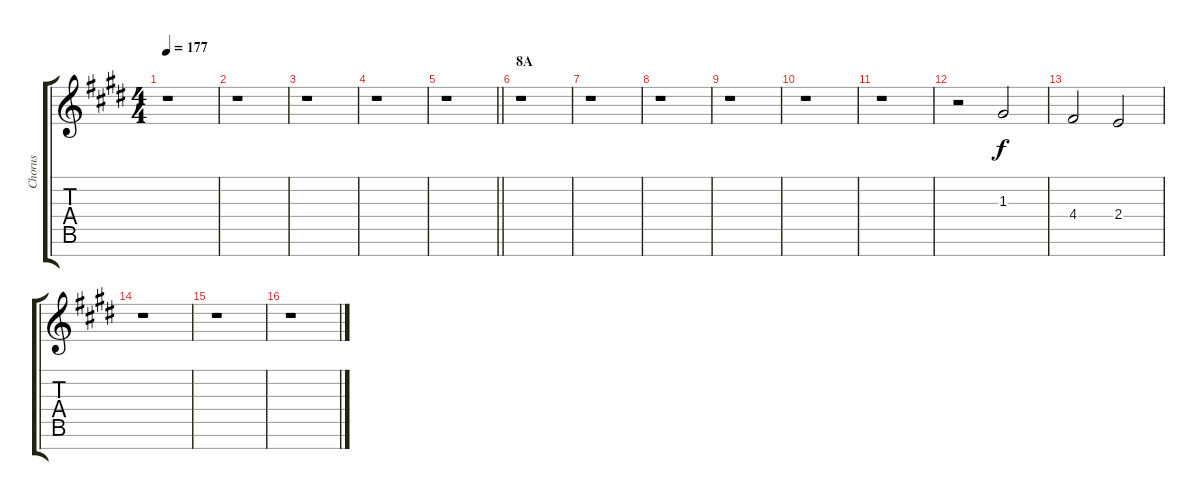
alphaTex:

\track ("Chorus" "Chorus") {instrument voiceoohs}
\staff {score tabs}
\tuning (E5 B4 G4 D4 A3 E3 B2) {hide}
\ts (4 4)
\tempo 177
\clef g2
\ks e
r.1{dy f} |
r.1 |
r.1 |
r.1 |
\barLineRight lightlight
r.1 |
\section ("" "8A")
r.1 |
r.1 |
r.1 |
r.1 |
r.1 |
r.1 |
r.2 1.3.2 |
4.4.2 2.4.2 |
r.1 |
r.1 |
r.1
